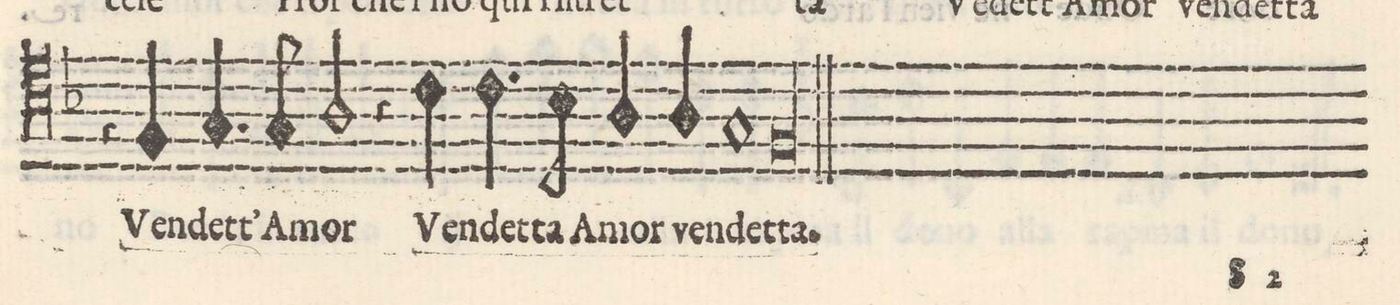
**kern	**text
*I"SESTO	*
*clefC4	*
*k[b-]	*
*met(C)	*
*M2/1	*
4r	.
4F/	Ven-
4.G/	-det-
8G/	-t'A-
2A/	-mor
4r	.
4c\	Ven-
=31-	=31-
4.c\	-det-
8B-\	-ta A-
4A/	-mor
4A/	ven-
1G	-det-
=32-	=32-
00F	-ta.
==	==
*-	*-
